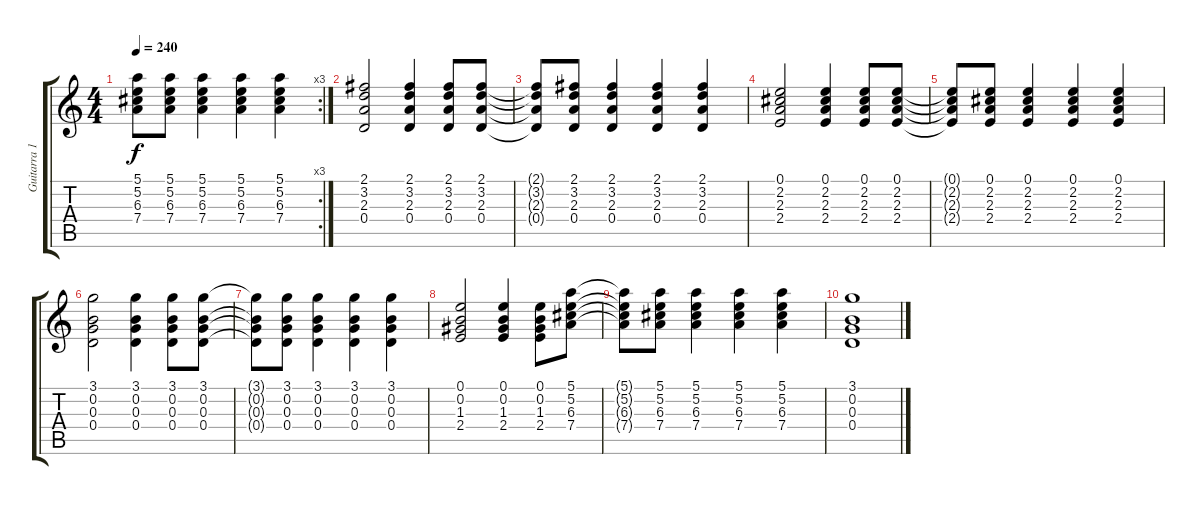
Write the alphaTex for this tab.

\track ("Guitarra 1" "Guitarra 1") {instrument acousticguitarnylon}
\staff {score tabs}
\tuning (E4 B3 G3 D3 A2 E2) {hide}
\rc 3
\ts (4 4)
\tempo 240
\clef g2
\ks c
(5.1{t} 5.2{t} 6.3{t} 7.4{t}).8{dy f} (5.1 5.2 6.3 7.4).8 (5.1 5.2 6.3 7.4).4 (5.1 5.2 6.3 7.4).4 (5.1 5.2 6.3 7.4).4 |
(2.1 3.2 2.3 0.4).2 (2.1 3.2 2.3 0.4).4 (2.1 3.2 2.3 0.4).8 (2.1 3.2 2.3 0.4).8 |
(2.1{t} 3.2{t} 2.3{t} 0.4{t}).8 (2.1 3.2 2.3 0.4).8 (2.1 3.2 2.3 0.4).4 (2.1 3.2 2.3 0.4).4 (2.1 3.2 2.3 0.4).4 |
(0.1 2.2 2.3 2.4).2 (0.1 2.2 2.3 2.4).4 (0.1 2.2 2.3 2.4).8 (0.1 2.2 2.3 2.4).8 |
(0.1{t} 2.2{t} 2.3{t} 2.4{t}).8 (0.1 2.2 2.3 2.4).8 (0.1 2.2 2.3 2.4).4 (0.1 2.2 2.3 2.4).4 (0.1 2.2 2.3 2.4).4 |
(3.1 0.2 0.3 0.4).2 (3.1 0.2 0.3 0.4).4 (3.1 0.2 0.3 0.4).8 (3.1 0.2 0.3 0.4).8 |
(3.1{t} 0.2{t} 0.3{t} 0.4{t}).8 (3.1 0.2 0.3 0.4).8 (3.1 0.2 0.3 0.4).4 (3.1 0.2 0.3 0.4).4 (3.1 0.2 0.3 0.4).4 |
(0.1 0.2 1.3 2.4).2 (0.1 0.2 1.3 2.4).4 (0.1 0.2 1.3 2.4).8 (5.1 5.2 6.3 7.4).8 |
(5.1{t} 5.2{t} 6.3{t} 7.4{t}).8 (5.1 5.2 6.3 7.4).8 (5.1 5.2 6.3 7.4).4 (5.1 5.2 6.3 7.4).4 (5.1 5.2 6.3 7.4).4 |
(3.1 0.2 0.3 0.4).1
